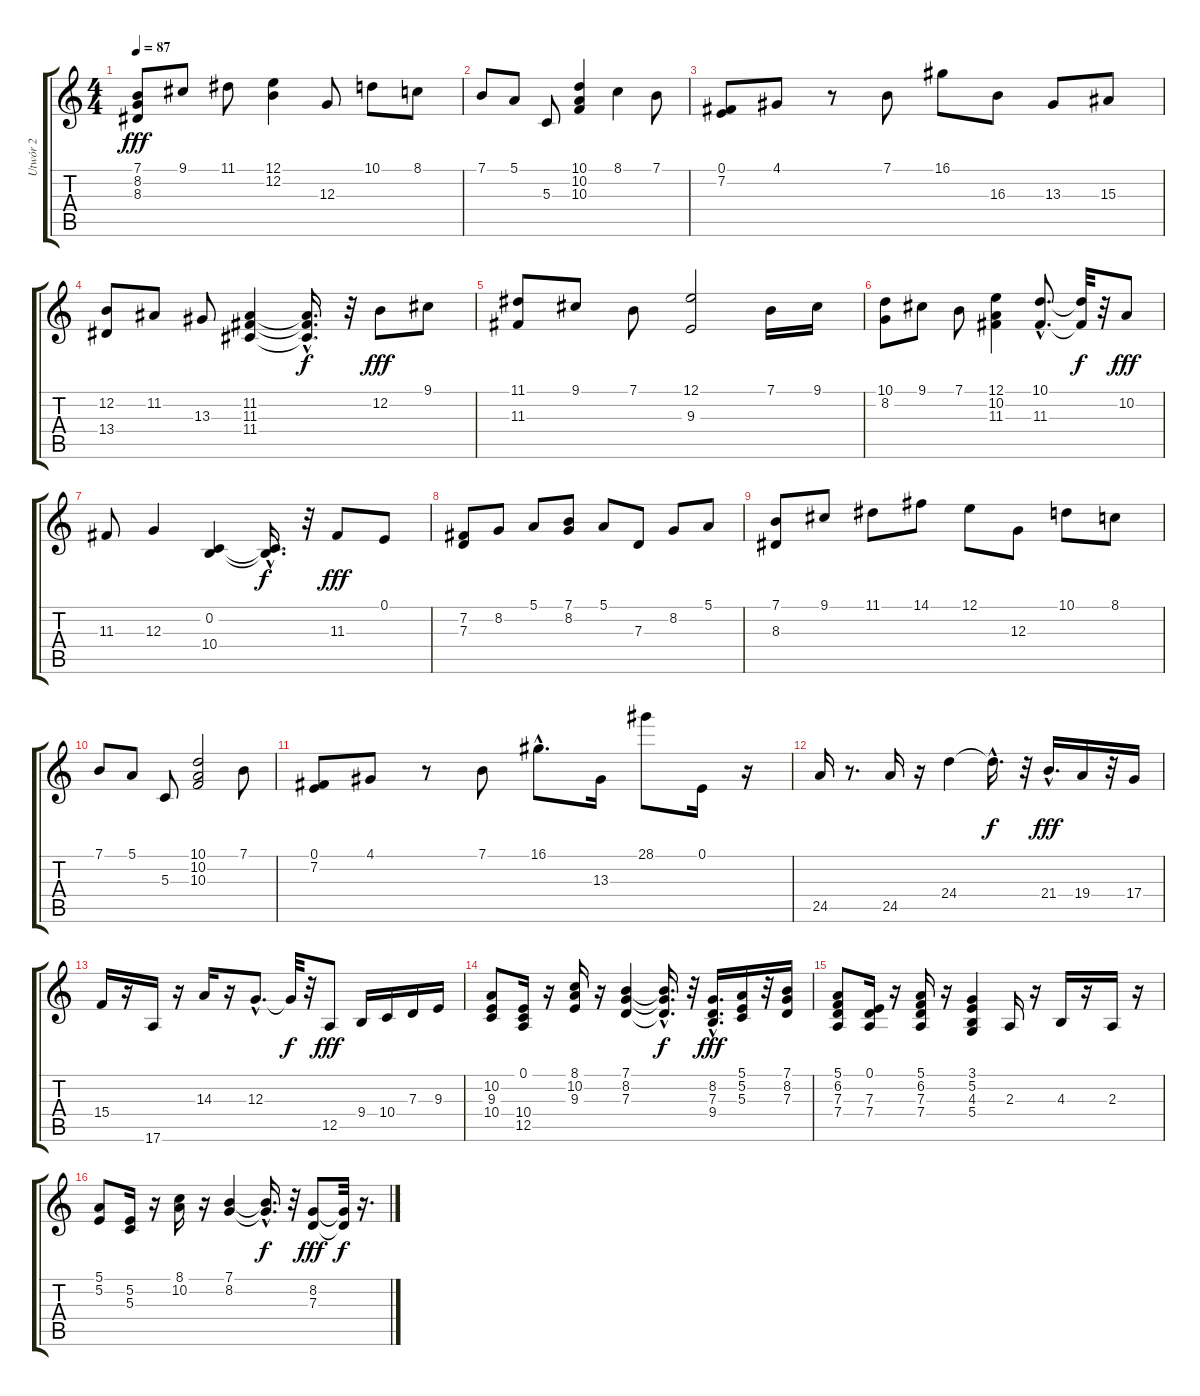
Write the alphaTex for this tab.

\track ("Utwór 2" "Utwór 2") {instrument acousticgrandpiano}
\staff {score tabs}
\tuning (E4 B3 G3 D3 A2 E2) {hide}
\ts (4 4)
\tempo 87
\clef g2
\ks c
(7.1 8.2 8.3).8{dy fff} 9.1.8 11.1.8 (12.1 12.2).4 12.3.8 10.1.8 8.1.8 |
7.1.8 5.1.8 5.3.8 (10.1 10.2 10.3).4 8.1.4 7.1.8 |
(0.1 7.2).8 4.1.8 r.8 7.1.8 16.1.8 16.3.8 13.3.8 15.3.8 |
(12.2 13.4).8 11.2.8 13.3.8 (11.2 11.3 11.4).4 (11.2{hac t} 11.3{hac t} 11.4{hac t}).16{d dy f} r.32 12.2.8{dy fff} 9.1.8 |
(11.1 11.3).8 9.1.8 7.1.8 (12.1 9.3).2 7.1.16 9.1.16 |
(10.1 8.2).8 9.1.8 7.1.8 (12.1 10.2 11.3).4 (10.1{hac} 11.3{hac}).8{d} (10.1{t} 11.3{t}).32{dy f} r.32 10.2.8{dy fff} |
11.3.8 12.3.4 (0.2 10.4).4 (0.2{hac t} 10.4{hac t}).16{d dy f} r.32 11.3.8{dy fff} 0.1.8 |
(7.2 7.3).8 8.2.8 5.1.8 (7.1 8.2).8 5.1.8 7.3.8 8.2.8 5.1.8 |
(7.1 8.3).8 9.1.8 11.1.8 14.1.8 12.1.8 12.3.8 10.1.8 8.1.8 |
7.1.8 5.1.8 5.3.8 (10.1 10.2 10.3).2 7.1.8 |
(0.1 7.2).8 4.1.8 r.8 7.1.8 16.1{hac}.8{d} 13.3.16 28.1.8 0.1.16 r.16 |
24.5.16 r.8{d} 24.5.16 r.16 24.4.4 24.4{hac t}.16{d dy f} r.32 21.4{hac}.16{d dy fff} 19.4.16 r.32 17.4.16 |
15.4.16 r.16 17.6.16 r.16 14.3.16 r.16 12.3{hac}.8{d} 12.3{t}.32{dy f} r.32 12.5.8{dy fff} 9.4.16 10.4.16 7.3.16 9.3.16 |
(10.2 9.3 10.4).8 (0.1 10.4 12.5).16 r.16 (8.1 10.2 9.3).16 r.16 (7.1 8.2 7.3).4 (7.1{hac t} 8.2{hac t} 7.3{hac t}).16{d dy f} r.32 (8.2{hac} 7.3{hac} 9.4{hac}).16{d dy fff} (5.1 5.2 5.3).16 r.32 (7.1 8.2 7.3).16 |
(5.1 6.2 7.3 7.4).8 (0.1 7.3 7.4).16 r.16 (5.1 6.2 7.3 7.4).16 r.16 (3.1 5.2 4.3 5.4).4 2.3.16 r.16 4.3.16 r.16 2.3.16 r.16 |
(5.1 5.2).8 (5.2 5.3).16 r.16 (8.1 10.2).16 r.16 (7.1 8.2).4 (7.1{hac t} 8.2{hac t}).16{d dy f} r.32 (8.2 7.3).8{dy fff} (8.2{t} 7.3{t}).32{dy f} r.16{d}
